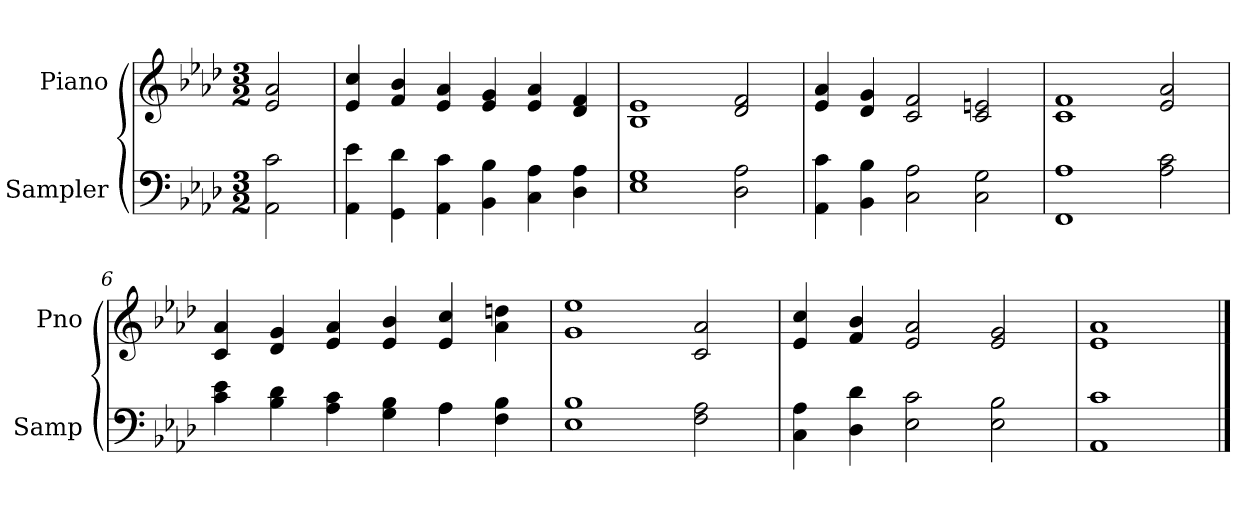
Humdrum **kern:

**kern	**kern
*part2	*part1
*staff2	*staff1
*I"Sampler	*I"Piano
*I'Samp	*I'Pno
*clefF4	*clefG2
*k[b-e-a-d-]	*k[b-e-a-d-]
*A-:	*A-:
*M3/2	*M3/2
=1	=1
2AA- 2c	2e- 2a-
=2	=2
4AA- 4e-	4e- 4cc
4GG 4d-	4f 4b-
4AA- 4c	4e- 4a-
4BB- 4B-	4e- 4g
4C 4A-	4e- 4a-
4D- 4A-	4d- 4f
=3	=3
1E- 1G	1B- 1e-
2D- 2A-	2d- 2f
=4	=4
4AA- 4c	4e- 4a-
4BB- 4B-	4d- 4g
2C 2A-	2c 2f
2C 2G	2c 2en
=5	=5
1FF 1A-	1c 1f
2A- 2c	2e- 2a-
=6	=6
*^	*
4c 4e-	1ryy	4c 4a-
4B- 4d-	.	4d- 4g
4A- 4c	.	4e- 4a-
4G 4B-	.	4e- 4b-
4A-\	4A-	4e- 4cc
4F 4B-	4ryy	4a- 4ddn
*v	*v	*
=7	=7
1E- 1B-	1g 1ee-
2F 2A-	2c 2a-
=8	=8
4C 4A-	4e- 4cc
4D- 4d-	4f 4b-
2E- 2c	2e- 2a-
2E- 2B-	2e- 2g
=9	=9
1AA- 1c	1e- 1a-
==	==
*-	*-
